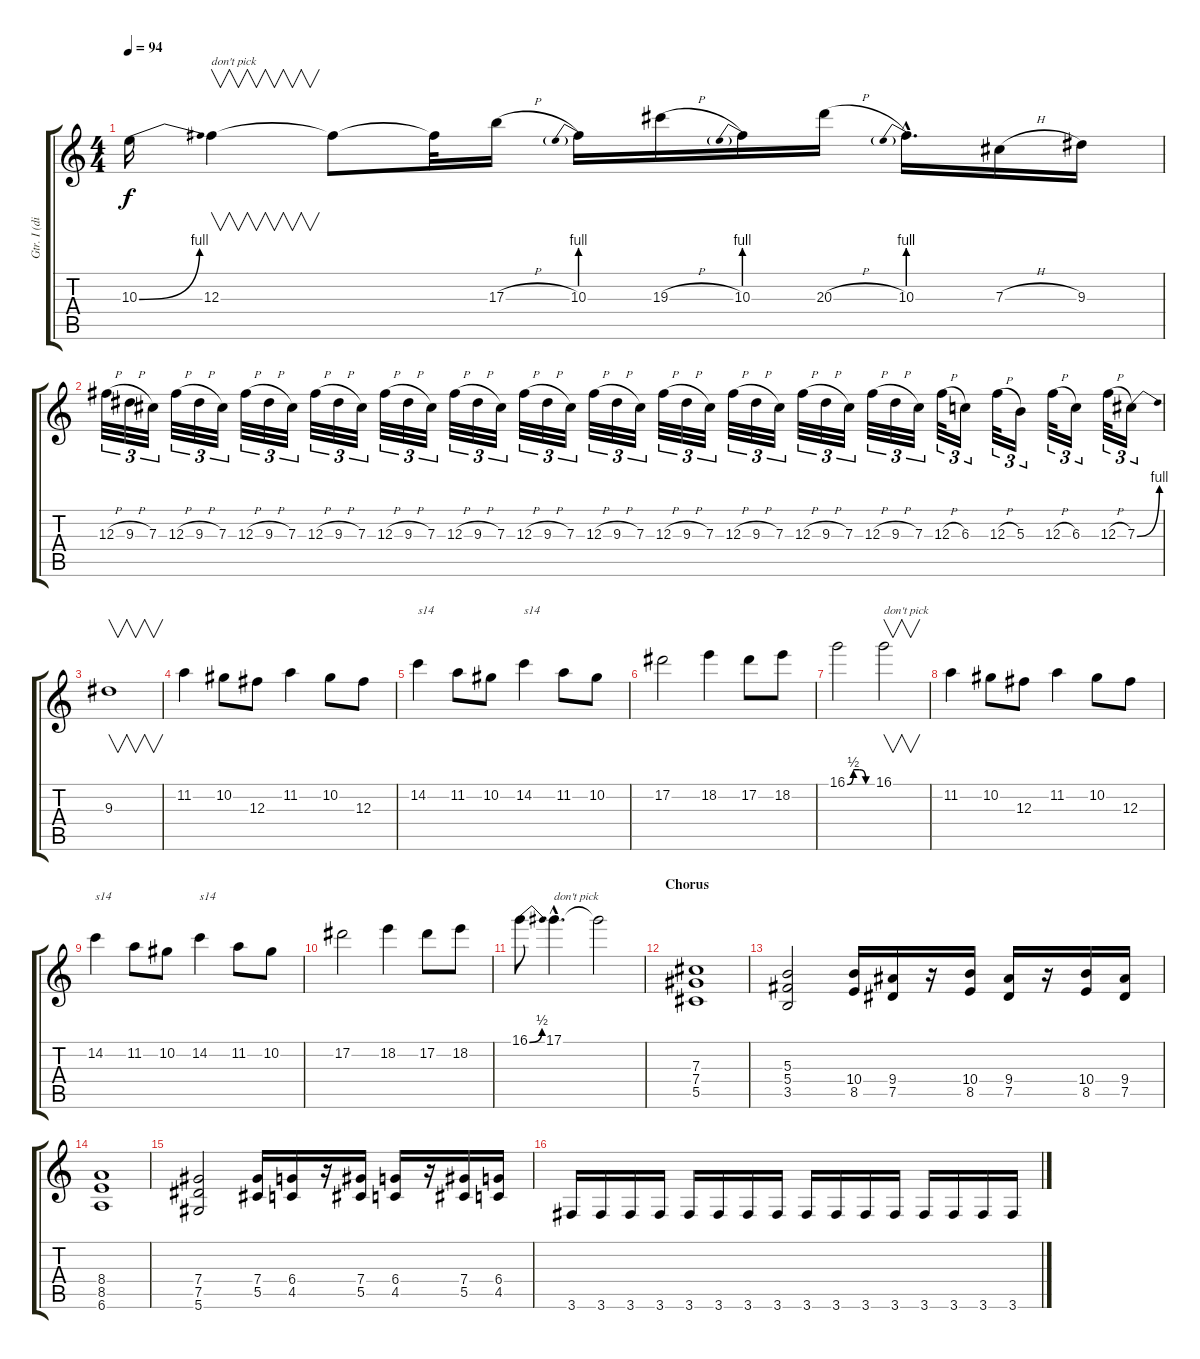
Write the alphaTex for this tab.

\track ("Gtr. I (dist)" "Gtr. I (di") {instrument distortionguitar}
\staff {score tabs}
\tuning (Eb4 Bb3 Gb3 Db3 Ab2 Eb2) {hide}
\ts (4 4)
\tempo 94
\clef g2
\ks c
10.3{be (bend 0 0 60 4)}.16{dy f} 12.3.4{v txt "don't pick"} 12.3{t}.8 12.3{t}.32 17.3{h}.16 10.3{be (prebend 0 4 60 4)}.16 19.3{h}.16 10.3{be (prebend 0 4 60 4)}.16 20.3{h}.16 10.3{be (prebend 0 4 60 4) hac}.16{d} 7.3{h}.16 9.3.16 |
12.3{h}.32{tu (3 2)} 9.3{h}.32{tu (3 2)} 7.3.32{tu (3 2)} 12.3{h}.32{tu (3 2)} 9.3{h}.32{tu (3 2)} 7.3.32{tu (3 2)} 12.3{h}.32{tu (3 2)} 9.3{h}.32{tu (3 2)} 7.3.32{tu (3 2)} 12.3{h}.32{tu (3 2)} 9.3{h}.32{tu (3 2)} 7.3.32{tu (3 2)} 12.3{h}.32{tu (3 2)} 9.3{h}.32{tu (3 2)} 7.3.32{tu (3 2)} 12.3{h}.32{tu (3 2)} 9.3{h}.32{tu (3 2)} 7.3.32{tu (3 2)} 12.3{h}.32{tu (3 2)} 9.3{h}.32{tu (3 2)} 7.3.32{tu (3 2)} 12.3{h}.32{tu (3 2)} 9.3{h}.32{tu (3 2)} 7.3.32{tu (3 2)} 12.3{h}.32{tu (3 2)} 9.3{h}.32{tu (3 2)} 7.3.32{tu (3 2)} 12.3{h}.32{tu (3 2)} 9.3{h}.32{tu (3 2)} 7.3.32{tu (3 2)} 12.3{h}.32{tu (3 2)} 9.3{h}.32{tu (3 2)} 7.3.32{tu (3 2)} 12.3{h}.32{tu (3 2)} 9.3{h}.32{tu (3 2)} 7.3.32{tu (3 2)} 12.3{h}.32{tu (3 2)} 6.3.16{tu (3 2)} 12.3{h}.32{tu (3 2)} 5.3.16{tu (3 2)} 12.3{h}.32{tu (3 2)} 6.3.16{tu (3 2)} 12.3{h}.32{tu (3 2)} 7.3{be (bend 0 0 60 4)}.16{tu (3 2)} |
9.3.1{v} |
11.2.4 10.2.8 12.3.8 11.2.4 10.2.8 12.3.8 |
14.2.4{txt "s14"} 11.2.8 10.2.8 14.2.4{txt "s14"} 11.2.8 10.2.8 |
17.2.2 18.2.4 17.2.8 18.2.8 |
16.1{be (custom 0 0 15 2 30 2 45 0 60 0)}.2 16.1.2{v txt "don't pick"} |
11.2.4 10.2.8 12.3.8 11.2.4 10.2.8 12.3.8 |
14.2.4{txt "s14"} 11.2.8 10.2.8 14.2.4{txt "s14"} 11.2.8 10.2.8 |
17.2.2 18.2.4 17.2.8 18.2.8 |
16.1{be (bend 0 0 60 2)}.8 17.1{hac}.4{d txt "don't pick"} 17.1{t}.2 |
\section ("" "Chorus")
(7.3 7.4 5.5).1 |
(5.3 5.4 3.5).2 (10.4 8.5).16 (9.4 7.5).16 r.16 (10.4 8.5).16 (9.4 7.5).16 r.16 (10.4 8.5).16 (9.4 7.5).16 |
(8.4 8.5 6.6).1 |
(7.4 7.5 5.6).2 (7.4 5.5).16 (6.4 4.5).16 r.16 (7.4 5.5).16 (6.4 4.5).16 r.16 (7.4 5.5).16 (6.4 4.5).16 |
3.6.16 3.6.16 3.6.16 3.6.16 3.6.16 3.6.16 3.6.16 3.6.16 3.6.16 3.6.16 3.6.16 3.6.16 3.6.16 3.6.16 3.6.16 3.6.16
